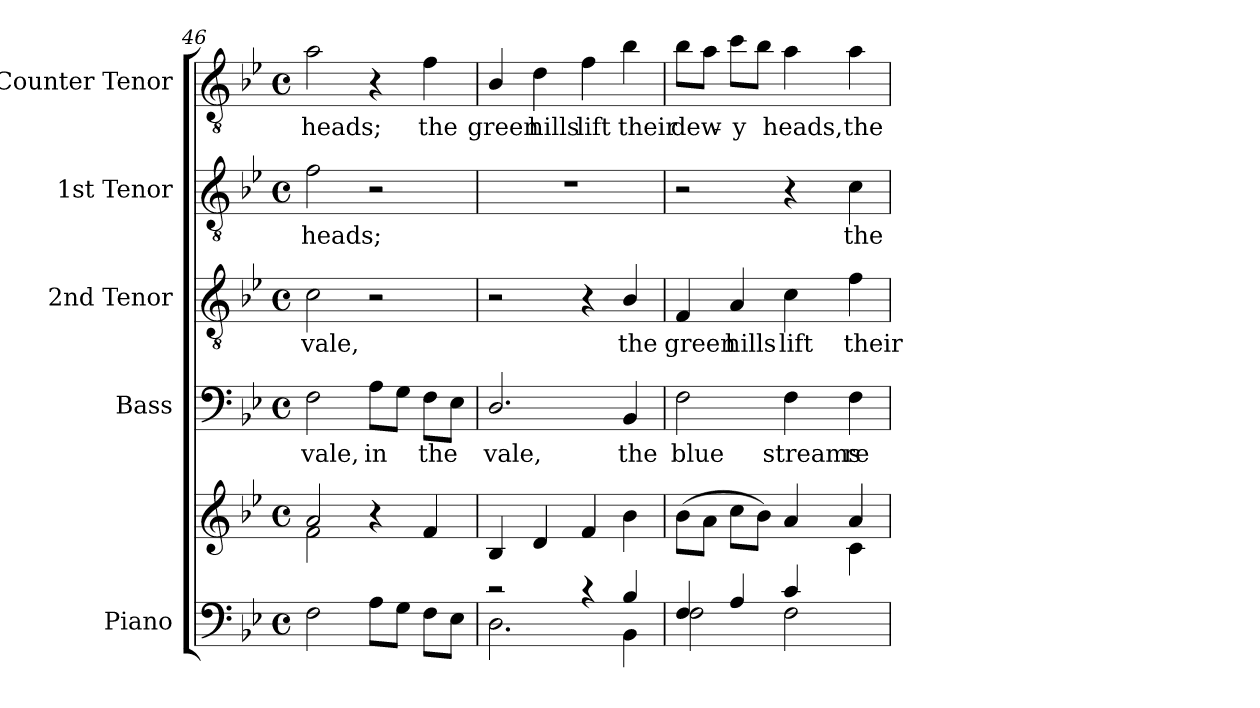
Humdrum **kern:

**kern	**kern	**kern	**text	**kern	**text	**kern	**text	**kern	**text
*part5	*part5	*part4	*part4	*part3	*part3	*part2	*part2	*part1	*part1
*staff6	*staff5	*staff4	*staff4	*staff3	*staff3	*staff2	*staff2	*staff1	*staff1
*I"Piano	*	*I"Bass	*	*I"2nd Tenor	*	*I"1st Tenor	*	*I"Counter Tenor	*
*I'Pno.	*	*	*	*	*	*	*	*	*
*clefF4	*clefG2	*clefF4	*	*clefGv2	*	*clefGv2	*	*clefGv2	*
*	*	*	*	*ITrd7c12	*	*ITrd7c12	*	*ITrd7c12	*
*k[b-e-]	*k[b-e-]	*k[b-e-]	*	*k[b-e-]	*	*k[b-e-]	*	*k[b-e-]	*
*B-:	*B-:	*B-:	*	*B-:	*	*B-:	*	*B-:	*
*M4/4	*M4/4	*M4/4	*	*M4/4	*	*M4/4	*	*M4/4	*
*met(c)	*met(c)	*met(c)	*	*met(c)	*	*met(c)	*	*met(c)	*
=46	=46	=46	=46	=46	=46	=46	=46	=46	=46
*	*^	*	*	*	*	*	*	*	*
!	!	!	!	!LO:LY:b:color=#000000	!	!	!	!	!	!
!	!	!	!	!	!	!LO:LY:b:color=#000000	!	!	!	!
!	!	!	!	!	!	!	!	!LO:LY:b:color=#000000	!	!
!	!	!	!	!	!	!	!	!	!	!LO:LY:b:color=#000000
2Fi\	2ai/	2fi\	2Fi\	vale,	2Ci\	vale,	2Fi\	heads;	2Ai\	heads;
!	!	!	!	!LO:LY:b:color=#000000	!	!	!	!	!	!
8Ai\L	4r	2ryy	8Ai\L	in	2r	.	2r	.	4r	.
8Gi\J	.	.	8Gi\J	.	.	.	.	.	.	.
!	!	!	!	!LO:LY:b:color=#000000	!	!	!	!	!	!
!	!	!	!	!	!	!	!	!	!	!LO:LY:b:color=#000000
8Fi\L	4fi/	.	8Fi\L	the	.	.	.	.	4Fi\	the
8E-i\J	.	.	8E-i\J	.	.	.	.	.	.	.
*	*v	*v	*	*	*	*	*	*	*	*
!!LO:PB:g=z
=47	=47	=47	=47	=47	=47	=47	=47	=47	=47
*^	*	*	*	*	*	*	*	*	*
!	!	!	!	!LO:LY:b:color=#000000	!	!	!	!	!	!
!	!	!	!	!	!	!	!	!	!	!LO:LY:b:color=#000000
2r	2.Di\	4B-i/	2.Di/	vale,	2r	.	1r	.	4BB-i/	green
!	!	!	!	!	!	!	!	!	!	!LO:LY:b:color=#000000
.	.	4di/	.	.	.	.	.	.	4Di\	hills
!	!	!	!	!	!	!	!	!	!	!LO:LY:b:color=#000000
4r	.	4fi/	.	.	4r	.	.	.	4Fi\	lift
!	!	!	!	!LO:LY:b:color=#000000	!	!	!	!	!	!
!	!	!	!	!	!	!LO:LY:b:color=#000000	!	!	!	!
!	!	!	!	!	!	!	!	!	!	!LO:LY:b:color=#000000
4B-i/	4BB-i\	4b-i\	4BB-i/	the	4BB-i/	the	.	.	4B-i\	their
=48	=48	=48	=48	=48	=48	=48	=48	=48	=48	=48
*	*	*^	*	*	*	*	*	*	*	*
!	!	!	!	!	!LO:LY:b:color=#000000	!	!	!	!	!	!
!	!	!	!	!	!	!	!LO:LY:b:color=#000000	!	!	!	!
!	!	!	!	!	!	!	!	!	!	!	!LO:LY:b:color=#000000
4Fi/	2Fi\	(8b-i\L	2ryy	2Fi\	blue	4FFi/	green	2r	.	8B-i\L	dew-
.	.	8ai\J	.	.	.	.	.	.	.	8Ai\J	.
!	!	!	!	!	!	!	!LO:LY:b:color=#000000	!	!	!	!
!	!	!	!	!	!	!	!	!	!	!	!LO:LY:b:color=#000000
4Ai/	.	8cci\L	.	.	.	4AAi/	hills	.	.	8ci\L	-y
.	.	8b-i\J)	.	.	.	.	.	.	.	8B-i\J	.
!	!	!	!	!	!LO:LY:b:color=#000000	!	!	!	!	!	!
!	!	!	!	!	!	!	!LO:LY:b:color=#000000	!	!	!	!
!	!	!	!	!	!	!	!	!	!	!	!LO:LY:b:color=#000000
4ci/	2Fi\	4ai/	4ryy	4Fi\	streams	4Ci\	lift	4r	.	4Ai\	heads,
!	!	!	!	!	!LO:LY:b:color=#000000	!	!	!	!	!	!
!	!	!	!	!	!	!	!LO:LY:b:color=#000000	!	!	!	!
!	!	!	!	!	!	!	!	!	!LO:LY:b:color=#000000	!	!
!	!	!	!	!	!	!	!	!	!	!	!LO:LY:b:color=#000000
4ryy	.	4ai/	4ci\	4Fi\	re-	4Fi\	their	4Ci\	the	4Ai\	the
*v	*v	*	*	*	*	*	*	*	*	*	*
*	*v	*v	*	*	*	*	*	*	*	*
=	=	=	=	=	=	=	=	=	=
*-	*-	*-	*-	*-	*-	*-	*-	*-	*-
